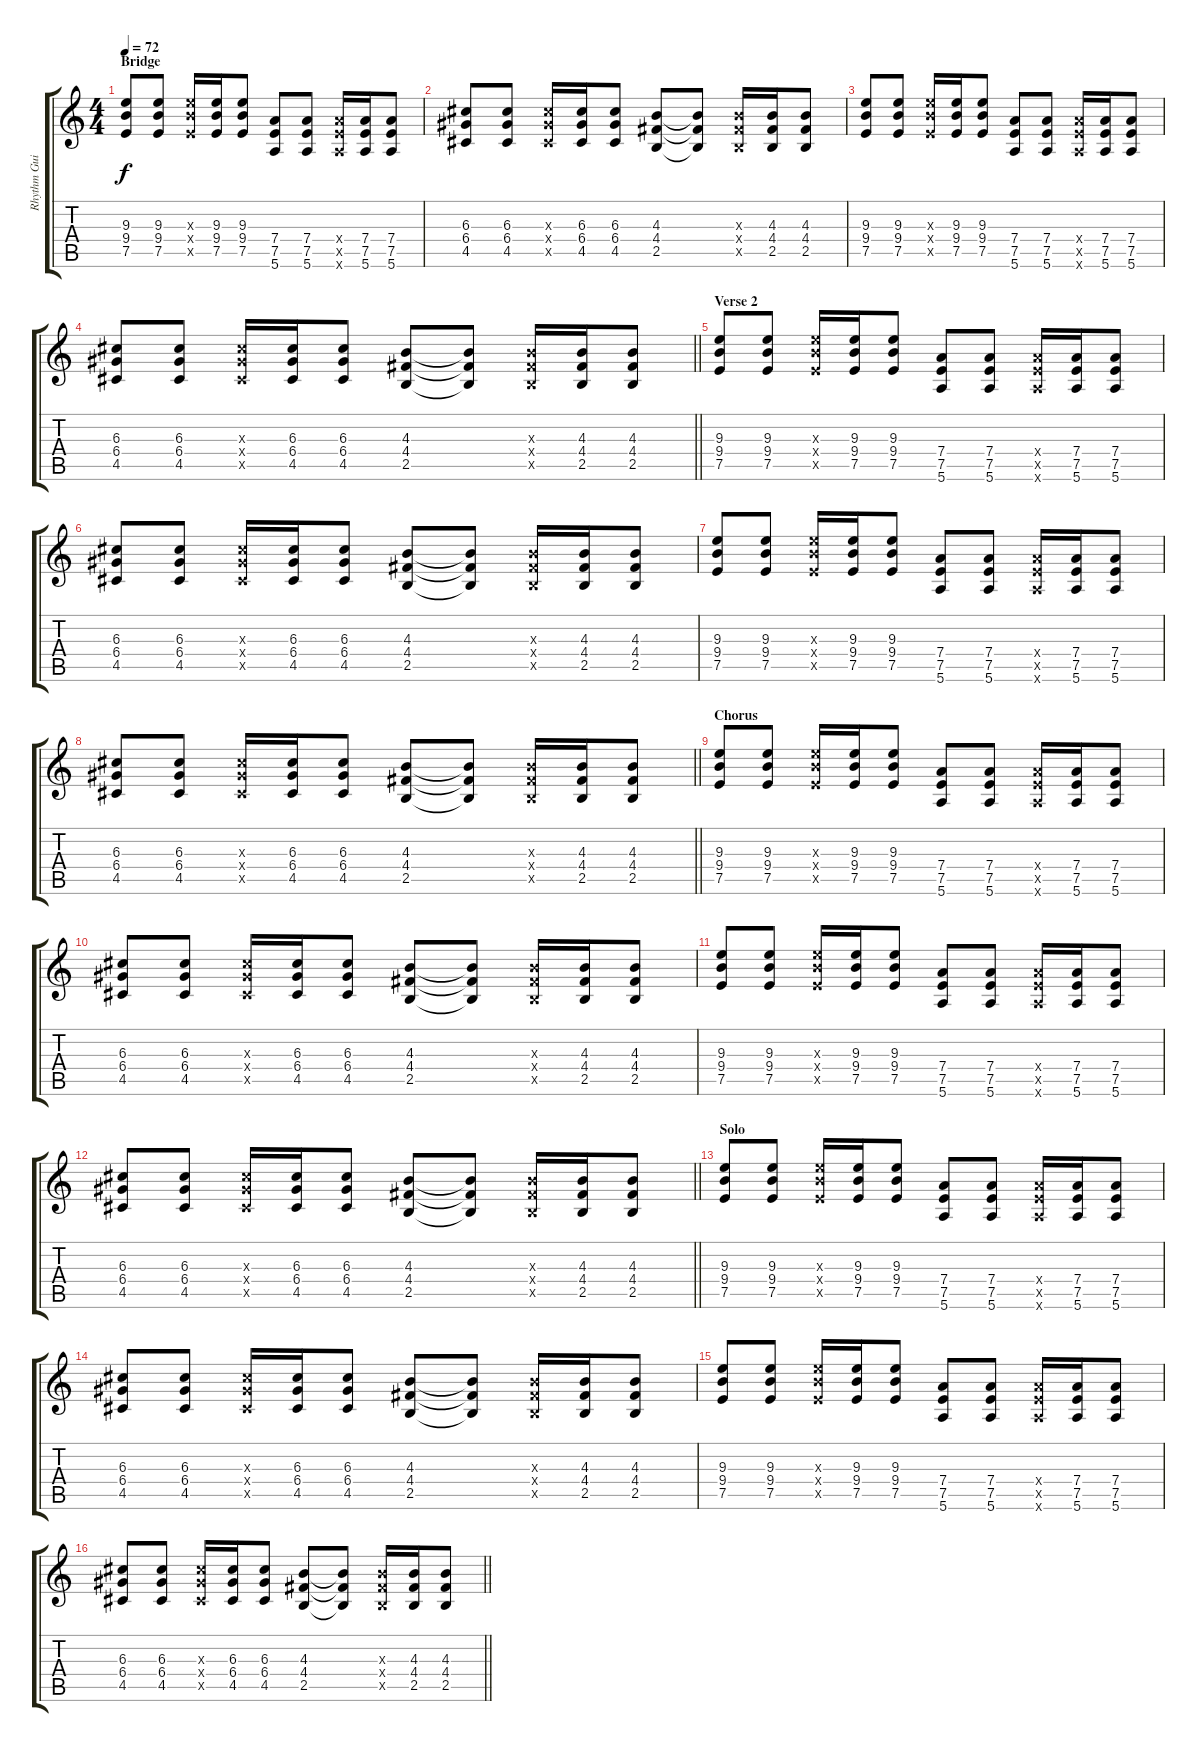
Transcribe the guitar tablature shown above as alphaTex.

\track ("Rhythm Guitar" "Rhythm Gui") {instrument overdrivenguitar}
\staff {score tabs}
\tuning (E4 B3 G3 D3 A2 E2) {hide}
\ts (4 4)
\section ("" "Bridge")
\tempo 72
\clef g2
\ks c
(9.3 9.4 7.5).8{dy f volume 10} (9.3 9.4 7.5).8 (9.3{x} 9.4{x} 7.5{x}).16 (9.3 9.4 7.5).16 (9.3 9.4 7.5).8 (7.4 7.5 5.6).8 (7.4 7.5 5.6).8 (7.4{x} 7.5{x} 5.6{x}).16 (7.4 7.5 5.6).16 (7.4 7.5 5.6).8 |
(6.3 6.4 4.5).8 (6.3 6.4 4.5).8 (6.3{x} 6.4{x} 4.5{x}).16 (6.3 6.4 4.5).16 (6.3 6.4 4.5).8 (4.3 4.4 2.5).8 (4.3{t} 4.4{t} 2.5{t}).8 (4.3{x} 4.4{x} 2.5{x}).16 (4.3 4.4 2.5).16 (4.3 4.4 2.5).8 |
(9.3 9.4 7.5).8 (9.3 9.4 7.5).8 (9.3{x} 9.4{x} 7.5{x}).16 (9.3 9.4 7.5).16 (9.3 9.4 7.5).8 (7.4 7.5 5.6).8 (7.4 7.5 5.6).8 (7.4{x} 7.5{x} 5.6{x}).16 (7.4 7.5 5.6).16 (7.4 7.5 5.6).8 |
\barLineRight lightlight
(6.3 6.4 4.5).8 (6.3 6.4 4.5).8 (6.3{x} 6.4{x} 4.5{x}).16 (6.3 6.4 4.5).16 (6.3 6.4 4.5).8 (4.3 4.4 2.5).8 (4.3{t} 4.4{t} 2.5{t}).8 (4.3{x} 4.4{x} 2.5{x}).16 (4.3 4.4 2.5).16 (4.3 4.4 2.5).8 |
\section ("" "Verse 2")
(9.3 9.4 7.5).8 (9.3 9.4 7.5).8 (9.3{x} 9.4{x} 7.5{x}).16 (9.3 9.4 7.5).16 (9.3 9.4 7.5).8 (7.4 7.5 5.6).8 (7.4 7.5 5.6).8 (7.4{x} 7.5{x} 5.6{x}).16 (7.4 7.5 5.6).16 (7.4 7.5 5.6).8 |
(6.3 6.4 4.5).8 (6.3 6.4 4.5).8 (6.3{x} 6.4{x} 4.5{x}).16 (6.3 6.4 4.5).16 (6.3 6.4 4.5).8 (4.3 4.4 2.5).8 (4.3{t} 4.4{t} 2.5{t}).8 (4.3{x} 4.4{x} 2.5{x}).16 (4.3 4.4 2.5).16 (4.3 4.4 2.5).8 |
(9.3 9.4 7.5).8 (9.3 9.4 7.5).8 (9.3{x} 9.4{x} 7.5{x}).16 (9.3 9.4 7.5).16 (9.3 9.4 7.5).8 (7.4 7.5 5.6).8 (7.4 7.5 5.6).8 (7.4{x} 7.5{x} 5.6{x}).16 (7.4 7.5 5.6).16 (7.4 7.5 5.6).8 |
\barLineRight lightlight
(6.3 6.4 4.5).8 (6.3 6.4 4.5).8 (6.3{x} 6.4{x} 4.5{x}).16 (6.3 6.4 4.5).16 (6.3 6.4 4.5).8 (4.3 4.4 2.5).8 (4.3{t} 4.4{t} 2.5{t}).8 (4.3{x} 4.4{x} 2.5{x}).16 (4.3 4.4 2.5).16 (4.3 4.4 2.5).8 |
\section ("" "Chorus")
(9.3 9.4 7.5).8 (9.3 9.4 7.5).8 (9.3{x} 9.4{x} 7.5{x}).16 (9.3 9.4 7.5).16 (9.3 9.4 7.5).8 (7.4 7.5 5.6).8 (7.4 7.5 5.6).8 (7.4{x} 7.5{x} 5.6{x}).16 (7.4 7.5 5.6).16 (7.4 7.5 5.6).8 |
(6.3 6.4 4.5).8 (6.3 6.4 4.5).8 (6.3{x} 6.4{x} 4.5{x}).16 (6.3 6.4 4.5).16 (6.3 6.4 4.5).8 (4.3 4.4 2.5).8 (4.3{t} 4.4{t} 2.5{t}).8 (4.3{x} 4.4{x} 2.5{x}).16 (4.3 4.4 2.5).16 (4.3 4.4 2.5).8 |
(9.3 9.4 7.5).8 (9.3 9.4 7.5).8 (9.3{x} 9.4{x} 7.5{x}).16 (9.3 9.4 7.5).16 (9.3 9.4 7.5).8 (7.4 7.5 5.6).8 (7.4 7.5 5.6).8 (7.4{x} 7.5{x} 5.6{x}).16 (7.4 7.5 5.6).16 (7.4 7.5 5.6).8 |
\barLineRight lightlight
(6.3 6.4 4.5).8 (6.3 6.4 4.5).8 (6.3{x} 6.4{x} 4.5{x}).16 (6.3 6.4 4.5).16 (6.3 6.4 4.5).8 (4.3 4.4 2.5).8 (4.3{t} 4.4{t} 2.5{t}).8 (4.3{x} 4.4{x} 2.5{x}).16 (4.3 4.4 2.5).16 (4.3 4.4 2.5).8 |
\section ("" "Solo")
(9.3 9.4 7.5).8 (9.3 9.4 7.5).8 (9.3{x} 9.4{x} 7.5{x}).16 (9.3 9.4 7.5).16 (9.3 9.4 7.5).8 (7.4 7.5 5.6).8 (7.4 7.5 5.6).8 (7.4{x} 7.5{x} 5.6{x}).16 (7.4 7.5 5.6).16 (7.4 7.5 5.6).8 |
(6.3 6.4 4.5).8 (6.3 6.4 4.5).8 (6.3{x} 6.4{x} 4.5{x}).16 (6.3 6.4 4.5).16 (6.3 6.4 4.5).8 (4.3 4.4 2.5).8 (4.3{t} 4.4{t} 2.5{t}).8 (4.3{x} 4.4{x} 2.5{x}).16 (4.3 4.4 2.5).16 (4.3 4.4 2.5).8 |
(9.3 9.4 7.5).8 (9.3 9.4 7.5).8 (9.3{x} 9.4{x} 7.5{x}).16 (9.3 9.4 7.5).16 (9.3 9.4 7.5).8 (7.4 7.5 5.6).8 (7.4 7.5 5.6).8 (7.4{x} 7.5{x} 5.6{x}).16 (7.4 7.5 5.6).16 (7.4 7.5 5.6).8 |
\barLineRight lightlight
(6.3 6.4 4.5).8 (6.3 6.4 4.5).8 (6.3{x} 6.4{x} 4.5{x}).16 (6.3 6.4 4.5).16 (6.3 6.4 4.5).8 (4.3 4.4 2.5).8 (4.3{t} 4.4{t} 2.5{t}).8 (4.3{x} 4.4{x} 2.5{x}).16 (4.3 4.4 2.5).16 (4.3 4.4 2.5).8
